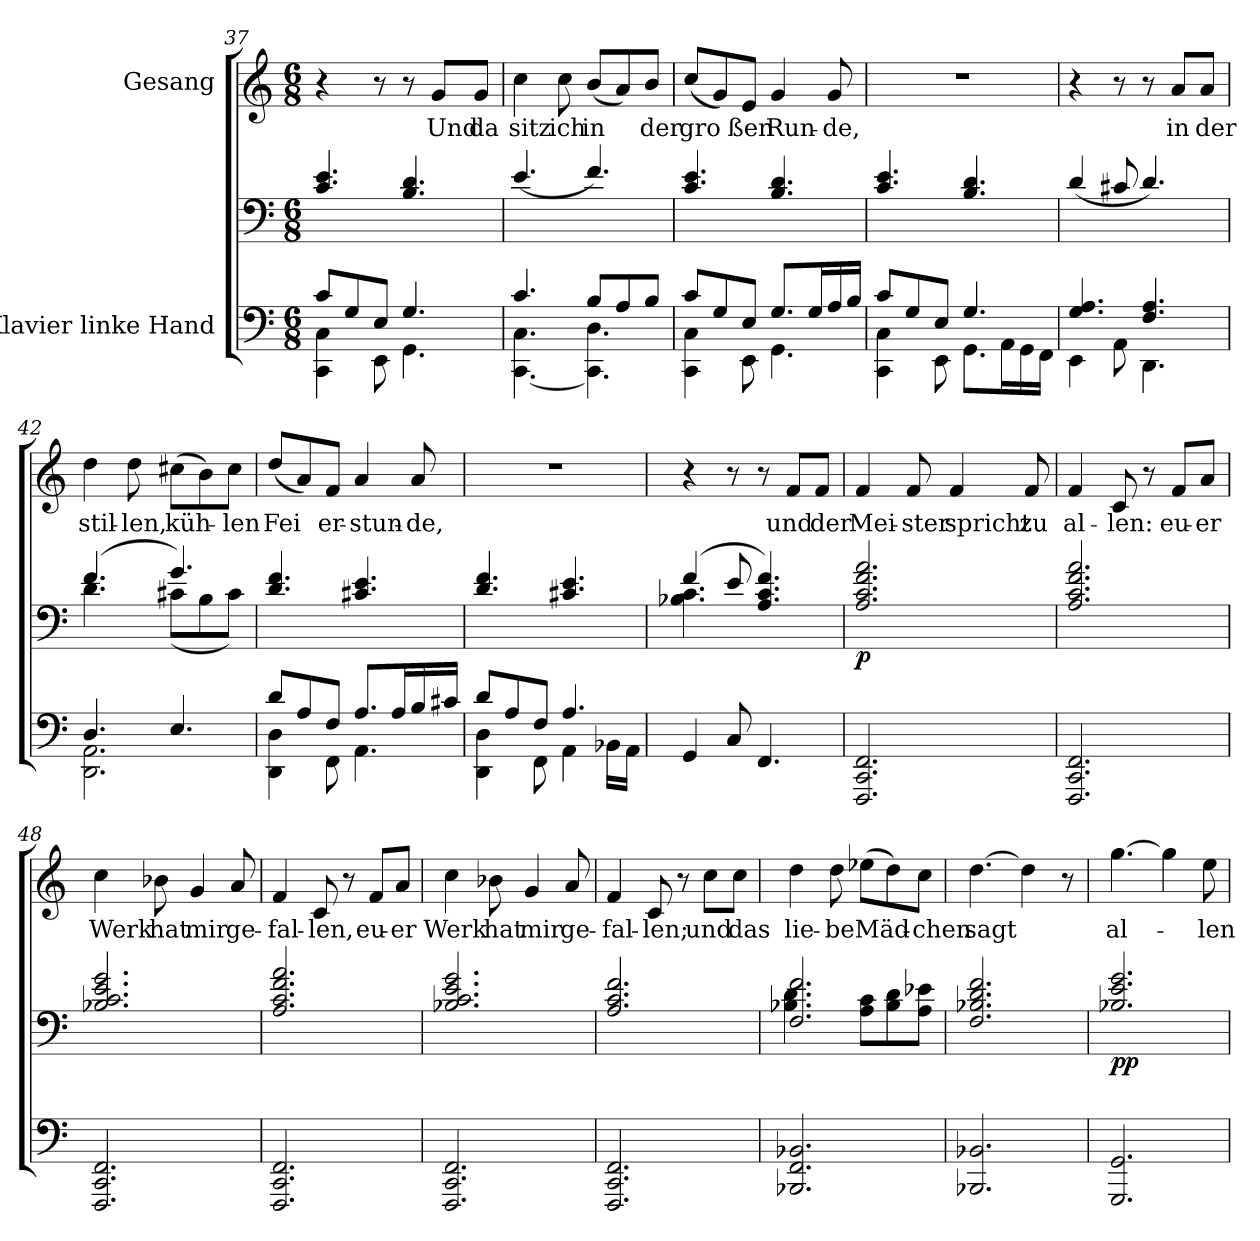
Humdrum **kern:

**kern	**kern	**dynam	**kern	**text
*part2	*part2	*part2	*part1	*part1
*staff3	*staff2	*staff2/3	*staff1	*staff1
*I"Klavier linke Hand	*	*	*I"Gesang	*
*clefF4	*clefF4	*	*clefG2	*
*k[]	*k[]	*	*k[]	*
*M6/8	*M6/8	*	*M6/8	*
=37	=37	=37	=37	=37
*^	*	*	*	*
8c/L	4CC\ 4C\	4.c/ 4.e/	.	4r	.
8G/	.	.	.	.	.
8E/J	8EE\	.	.	8r	.
4.G/	4.GG\	4.B/ 4.d/	.	8r	.
!	!	!	!	!	!LO:LY:b
.	.	.	.	8g/L	Und
!	!	!	!	!	!LO:LY:b
.	.	.	.	8g/J	da
=38	=38	=38	=38	=38	=38
!	!	!	!	!	!LO:LY:b
4.c/	[4.CC\ 4.C\	(4.e/	.	4cc\	sitz
!	!	!	!	!	!LO:LY:b
.	.	.	.	8cc\	ich
!	!	!	!	!	!LO:LY:b
8B/L	4.CC\] 4.D\	4.f/)	.	(8b/L	in
8A/	.	.	.	8a/)	.
!	!	!	!	!	!LO:LY:b
8B/J	.	.	.	8b/J	der
=39	=39	=39	=39	=39	=39
!	!	!	!	!	!LO:LY:b
8c/L	4CC\ 4C\	4.c/ 4.e/	.	(8cc/L	gro
8G/	.	.	.	8g/)	.
!	!	!	!	!	!LO:LY:b
8E/J	8EE\	.	.	8e/J	ßen
!	!	!	!	!	!LO:LY:b
8.G/L	4.GG\	4.B/ 4.d/	.	4g/	Run-
16G/L	.	.	.	.	.
!	!	!	!	!	!LO:LY:b
16A/	.	.	.	8g/	de,
16B/JJ	.	.	.	.	.
!!LO:LB:g=z
=40	=40	=40	=40	=40	=40
8c/L	4CC\ 4C\	4.c/ 4.e/	.	2.r	.
8G/	.	.	.	.	.
8E/J	8EE\	.	.	.	.
4.G/	8.GG\L	4.B/ 4.d/	.	.	.
.	16AA\L	.	.	.	.
.	16GG\	.	.	.	.
.	16FF\JJ	.	.	.	.
=41	=41	=41	=41	=41	=41
4.G/ 4.A/	4EE\	(4d/	.	4r	.
.	8AA\	8c#X/	.	8r	.
4.F/ 4.A/	4.DD\	4.d/)	.	8r	.
!	!	!	!	!	!LO:LY:b
.	.	.	.	8a/L	in
!	!	!	!	!	!LO:LY:b
.	.	.	.	8a/J	der
!!LO:PB:g=z
=42	=42	=42	=42	=42	=42
*	*	*^	*	*	*
!	!	!	!	!	!	!LO:LY:b
4.D/	2.DD\ 2.AA\	(4.f/	4.d\	.	4dd\	stil-
!	!	!	!	!	!	!LO:LY:b
.	.	.	.	.	8dd\	len,
!	!	!	!	!	!	!LO:LY:b
4.E/	.	4.g/)	(8c#X\L	.	(8cc#X\L	küh-
.	.	.	8B\	.	8b\)	.
!	!	!	!	!	!	!LO:LY:b
.	.	.	8c#\J)	.	8cc#\J	len
=43	=43	=43	=43	=43	=43	=43
!	!	!	!	!	!	!LO:LY:b
*	*	*v	*v	*	*	*
8d/L	4DD\ 4D\	4.d/ 4.f/	.	(8dd/L	Fei
8A/	.	.	.	8a/)	.
!	!	!	!	!	!LO:LY:b
8F/J	8FF\	.	.	8f/J	er-
!	!	!	!	!	!LO:LY:b
8.A/L	4.AA\	4.c#X/ 4.e/	.	4a/	stun-
16A/L	.	.	.	.	.
!	!	!	!	!	!LO:LY:b
16B/	.	.	.	8a/	de,
16c#X/JJ	.	.	.	.	.
=44	=44	=44	=44	=44	=44
8d/L	4DD\ 4D\	4.d/ 4.f/	.	2.r	.
8A/	.	.	.	.	.
8F/J	8FF\	.	.	.	.
4.A/	4AA\	4.c#X/ 4.e/	.	.	.
.	16BB-X\LL	.	.	.	.
.	16AA\JJ	.	.	.	.
*v	*v	*	*	*	*
=45	=45	=45	=45	=45
*	*^	*	*	*
4GG/	(4f/	4.B-X\ 4.c\	.	4r	.
8C/	8e/	.	.	8r	.
4.FF/	4.A/ 4.c/ 4.f/)	4.ryy	.	8r	.
!	!	!	!	!	!LO:LY:b
.	.	.	.	8f/L	und
!	!	!	!	!	!LO:LY:b
.	.	.	.	8f/J	der
*	*v	*v	*	*	*
=46	=46	=46	=46	=46
!	!	!LO:DY:b	!	!LO:LY:b
2.FFF/ 2.CC/ 2.FF/	2.A/ 2.c/ 2.f/ 2.a/	p	4f/	Mei-
!	!	!	!	!LO:LY:b
.	.	.	8f/	ster
!	!	!	!	!LO:LY:b
.	.	.	4f/	spricht
!	!	!	!	!LO:LY:b
.	.	.	8f/	zu
!!LO:PB:g=z
=47	=47	=47	=47	=47
!	!	!	!	!LO:LY:b
2.FFF/ 2.CC/ 2.FF/	2.A/ 2.c/ 2.f/ 2.a/	.	4f/	al-
!	!	!	!	!LO:LY:b
.	.	.	8c/	len:
.	.	.	8r	.
!	!	!	!	!LO:LY:b
.	.	.	8f/L	eu-
!	!	!	!	!LO:LY:b
.	.	.	8a/J	er
!!LO:LB:g=z
=48	=48	=48	=48	=48
!	!	!	!	!LO:LY:b
2.FFF/ 2.CC/ 2.FF/	2.B-X/ 2.c/ 2.e/ 2.g/	.	4cc\	Werk
!	!	!	!	!LO:LY:b
.	.	.	8b-X\	hat
!	!	!	!	!LO:LY:b
.	.	.	4g/	mir
!	!	!	!	!LO:LY:b
.	.	.	8a/	ge-
=49	=49	=49	=49	=49
!	!	!	!	!LO:LY:b
2.FFF/ 2.CC/ 2.FF/	2.A/ 2.c/ 2.f/ 2.a/	.	4f/	fal-
!	!	!	!	!LO:LY:b
.	.	.	8c/	len,
.	.	.	8r	.
!	!	!	!	!LO:LY:b
.	.	.	8f/L	eu-
!	!	!	!	!LO:LY:b
.	.	.	8a/J	er
=50	=50	=50	=50	=50
!	!	!	!	!LO:LY:b
2.FFF/ 2.CC/ 2.FF/	2.B-X/ 2.c/ 2.e/ 2.g/	.	4cc\	Werk
!	!	!	!	!LO:LY:b
.	.	.	8b-X\	hat
!	!	!	!	!LO:LY:b
.	.	.	4g/	mir
!	!	!	!	!LO:LY:b
.	.	.	8a/	ge-
=51	=51	=51	=51	=51
!	!	!	!	!LO:LY:b
2.FFF/ 2.CC/ 2.FF/	2.A/ 2.c/ 2.f/	.	4f/	fal-
!	!	!	!	!LO:LY:b
.	.	.	8c/	len;
.	.	.	8r	.
!	!	!	!	!LO:LY:b
.	.	.	8cc\L	und
!	!	!	!	!LO:LY:b
.	.	.	8cc\J	das
=52	=52	=52	=52	=52
*	*^	*	*	*
!	!	!	!	!	!LO:LY:b
2.BBB-X/ 2.FF/ 2.BB-X/	2.F/ 2.f/	4.B-X\ 4.d\	.	4dd\	lie-
!	!	!	!	!	!LO:LY:b
.	.	.	.	8dd\	be
!	!	!	!	!	!LO:LY:b
.	.	8A\ 8c\L	.	(8ee-X\L	Mäd-
.	.	8B-\ 8d\	.	8dd\)	.
!	!	!	!	!	!LO:LY:b
.	.	8A\ 8e-X\J	.	8cc\J	chen
!!LO:LB:g=z
=53	=53	=53	=53	=53	=53
!	!	!	!	!	!LO:LY:b
*	*v	*v	*	*	*
2.BBB-X/ 2.BB-X/	2.F/ 2.B-X/ 2.d/ 2.f/	.	[4.dd\	sagt
.	.	.	4dd\]	.
.	.	.	8r	.
=54	=54	=54	=54	=54
!	!	!LO:DY:b	!	!LO:LY:b
2.GGG/ 2.GG/	2.B-X/ 2.e/ 2.g/	pp	[4.gg\	al-
.	.	.	4gg\]	.
!	!	!	!	!LO:LY:b
.	.	.	8ee\	len
=	=	=	=	=
*-	*-	*-	*-	*-
